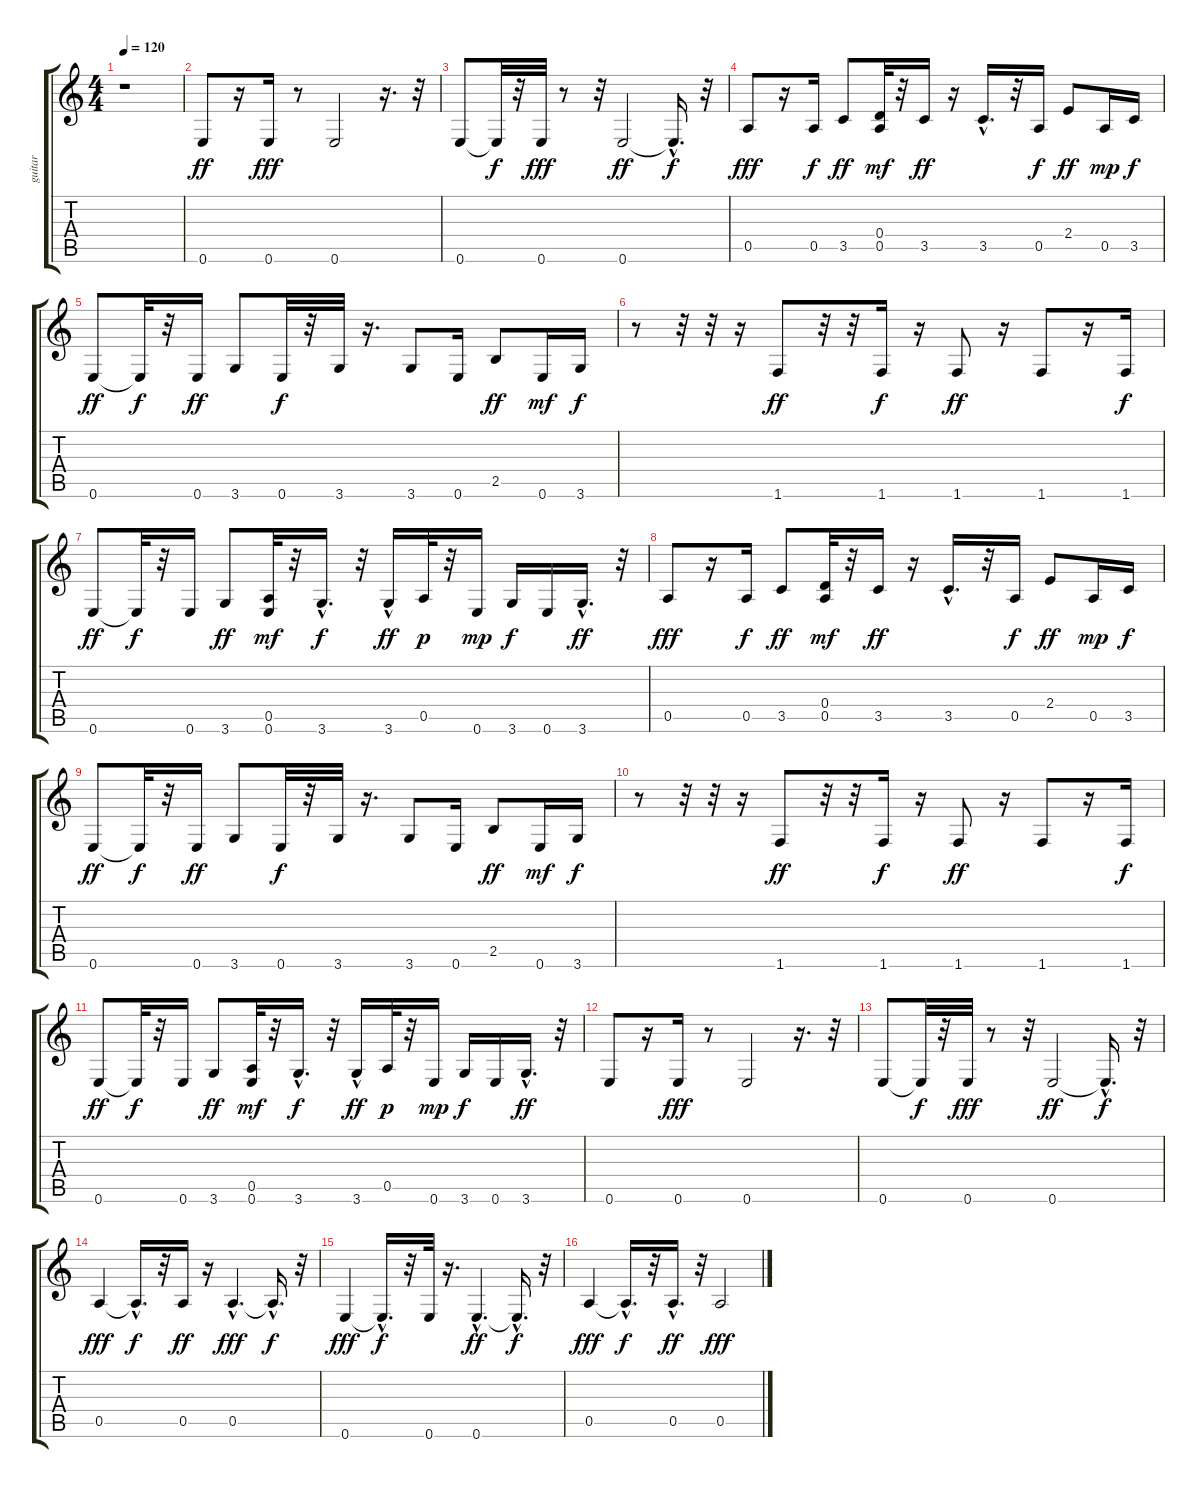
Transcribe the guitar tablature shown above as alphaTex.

\track ("guitar" "guitar") {instrument electricguitarjazz}
\staff {score tabs}
\tuning (E4 B3 G3 D3 A2 E2) {hide}
\ts (4 4)
\tempo 120
\clef g2
\ks c
r.1{dy ff instrument electricguitarjazz} |
0.6.8 r.16 0.6.16{dy fff} r.8 0.6.2 r.16{d} r.32 |
0.6.8 0.6{t}.32{dy f} r.32 0.6.32{dy fff} r.8 r.32 0.6.2{dy ff} 0.6{hac t}.16{d dy f} r.32 |
0.5.8{dy fff} r.16 0.5.16{dy f} 3.5.8{dy ff} (0.4 0.5).32{dy mf} r.32 3.5.16{dy ff} r.16 3.5{hac}.16{d} r.32 0.5.16{dy f} 2.4.8{dy ff} 0.5.16{dy mp} 3.5.16{dy f} |
0.6.8{dy ff} 0.6{t}.32{dy f} r.32 0.6.16{dy ff} 3.6.8 0.6.32{dy f} r.32 3.6.32 r.16{d} 3.6.8 0.6.16 2.5.8{dy ff} 0.6.16{dy mf} 3.6.16{dy f} |
r.8 r.32 r.32 r.16 1.6.8{dy ff} r.32 r.32 1.6.16{dy f} r.16 1.6.8{dy ff} r.16 1.6.8 r.16 1.6.16{dy f} |
0.6.8{dy ff} 0.6{t}.32{dy f} r.32 0.6.16 3.6.8{dy ff} (0.5 0.6).32{dy mf} r.32 3.6{hac}.16{d dy f} r.32 3.6{hac}.16{dy ff} 0.5.32{dy p} r.32 0.6.16{dy mp} 3.6.16{dy f} 0.6.16 3.6{hac}.16{d dy ff} r.32 |
0.5.8{dy fff} r.16 0.5.16{dy f} 3.5.8{dy ff} (0.4 0.5).32{dy mf} r.32 3.5.16{dy ff} r.16 3.5{hac}.16{d} r.32 0.5.16{dy f} 2.4.8{dy ff} 0.5.16{dy mp} 3.5.16{dy f} |
0.6.8{dy ff} 0.6{t}.32{dy f} r.32 0.6.16{dy ff} 3.6.8 0.6.32{dy f} r.32 3.6.32 r.16{d} 3.6.8 0.6.16 2.5.8{dy ff} 0.6.16{dy mf} 3.6.16{dy f} |
r.8 r.32 r.32 r.16 1.6.8{dy ff} r.32 r.32 1.6.16{dy f} r.16 1.6.8{dy ff} r.16 1.6.8 r.16 1.6.16{dy f} |
0.6.8{dy ff} 0.6{t}.32{dy f} r.32 0.6.16 3.6.8{dy ff} (0.5 0.6).32{dy mf} r.32 3.6{hac}.16{d dy f} r.32 3.6{hac}.16{dy ff} 0.5.32{dy p} r.32 0.6.16{dy mp} 3.6.16{dy f} 0.6.16 3.6{hac}.16{d dy ff} r.32 |
0.6.8 r.16 0.6.16{dy fff} r.8 0.6.2 r.16{d} r.32 |
0.6.8 0.6{t}.32{dy f} r.32 0.6.32{dy fff} r.8 r.32 0.6.2{dy ff} 0.6{hac t}.16{d dy f} r.32 |
0.5.4{dy fff} 0.5{hac t}.16{d dy f} r.32 0.5.16{dy ff} r.16 0.5{hac}.4{d dy fff} 0.5{hac t}.16{d dy f} r.32 |
0.6.4{dy fff} 0.6{hac t}.16{d dy f} r.32 0.6.32 r.16{d} 0.6{hac}.4{d dy ff} 0.6{hac t}.16{d dy f} r.32 |
0.5.4{dy fff} 0.5{hac t}.16{d dy f} r.32 0.5{hac}.16{d dy ff} r.32 0.5.2{dy fff}
